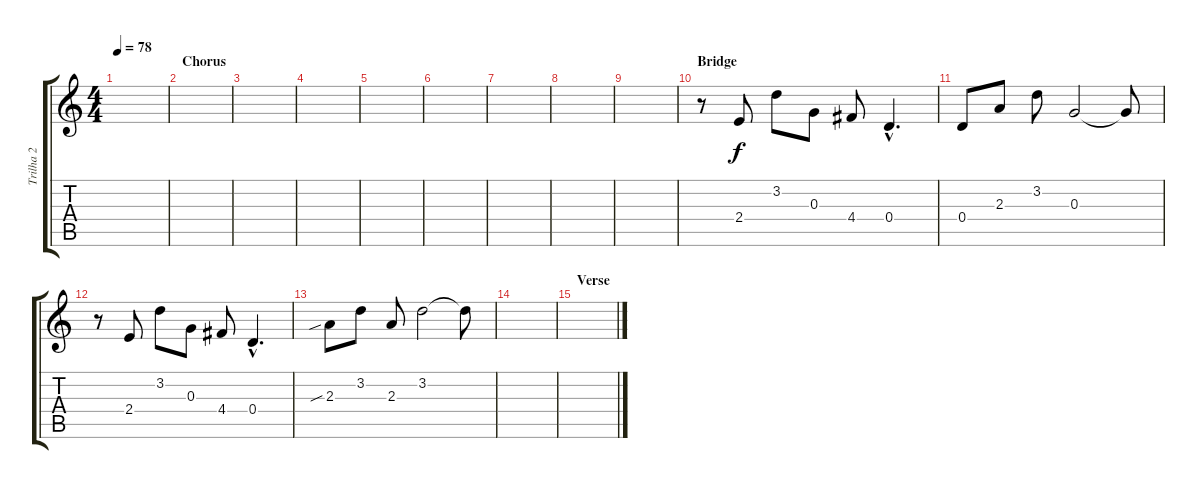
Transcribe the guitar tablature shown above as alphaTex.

\track ("Trilha 2" "Trilha 2") {instrument overdrivenguitar}
\staff {score tabs}
\tuning (E4 B3 G3 D3 A2 E2) {hide}
\ts (4 4)
\tempo 78
\clef g2
\ks c
|
\section ("" "Chorus")
|
|
|
|
|
|
|
|
\section ("" "Bridge")
r.8 2.4.8 3.2.8 0.3.8 4.4.8 0.4{hac}.4{d} |
0.4.8 2.3.8 3.2.8 0.3.2 0.3{t}.8 |
r.8 2.4.8 3.2.8 0.3.8 4.4.8 0.4{hac}.4{d} |
2.3{sib}.8 3.2.8 2.3.8 3.2.2 3.2{t}.8 |
|
\section ("" "Verse")
